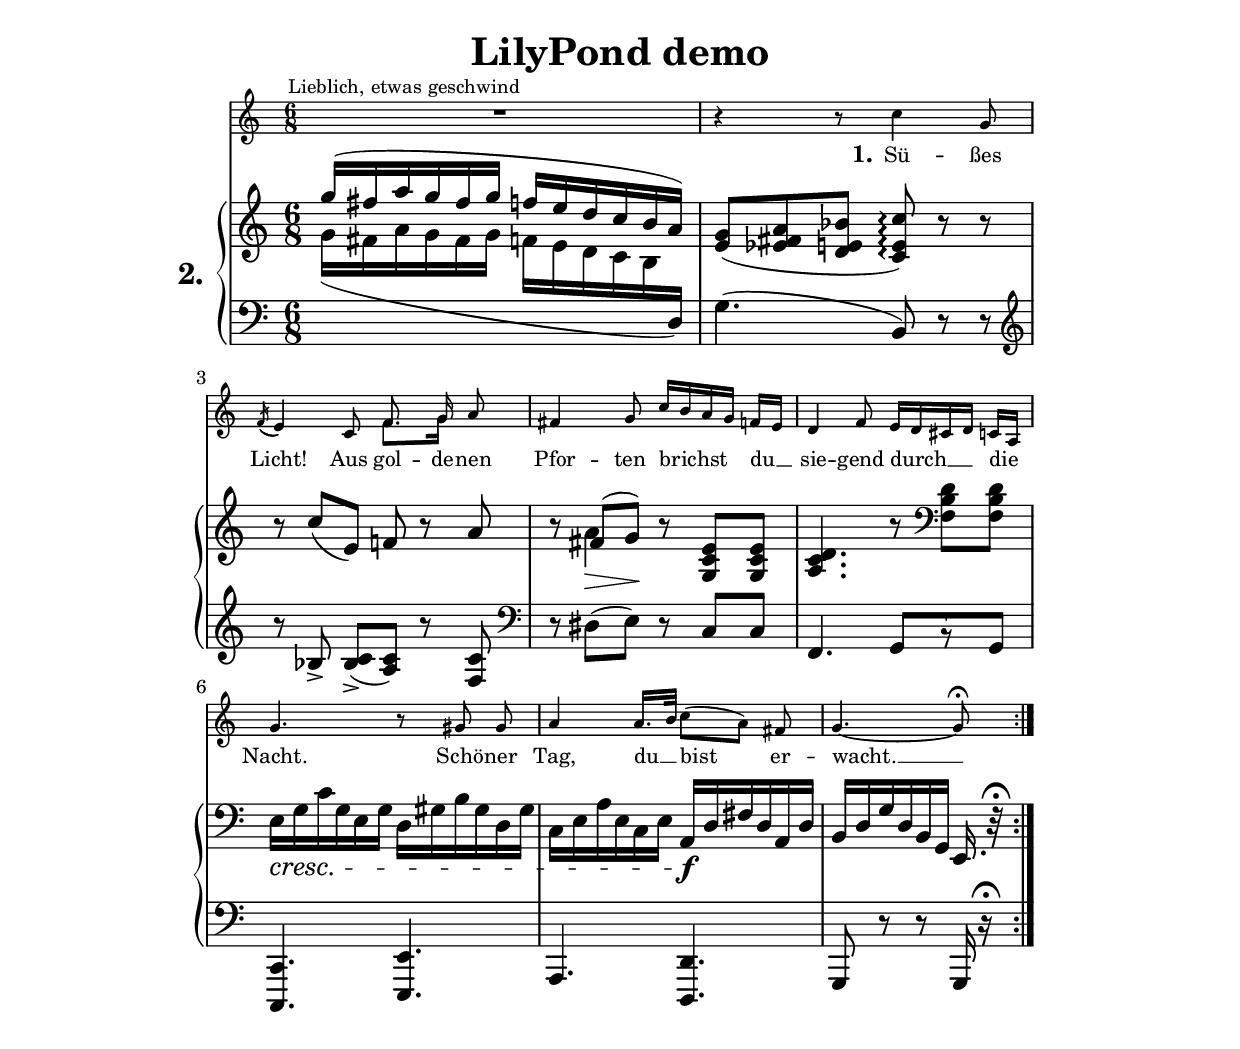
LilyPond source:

\header {
  title = "LilyPond demo"
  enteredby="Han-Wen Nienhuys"
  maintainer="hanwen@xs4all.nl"

  texidoc = "
heavily mutilated Edition Peters Morgenlied by Schubert"

}

\version "2.6.0"

ignoreMelisma =	\set ignoreMelismata = ##t
ignoreMelismaOff = \unset ignoreMelismata 

#(set-global-staff-size 21)

\paper  {
				%#(set-global-staff-size (* 5.8 mm))
  indent = #(* mm 4)
  linewidth = #(* mm 140)
  interscoreline = 2.\mm
  betweensystemspace = 15\mm
  raggedbottom = ##t 
}

modernAccidentals = {
  \set Staff.extraNatural =  ##f
  \set Staff.autoAccidentals =  #'(Staff (same-octave . 1) (any-octave . 0))
  \set Staff.autoCautionaries =  #'()  
}


melody =    \relative c'' \repeat volta 2 \context Voice = "singer" {
  \time 6/8
  \autoBeamOff
  s1*0^\markup {  \bigger { \hspace #-3.0 Lieblich, etwas geschwind } }
  R2.
  r4 r8 c4 g8 |
  \acciaccatura { f16( }  e4) c8
  <<
    \new Voice { \stemUp f8. g16 }
    { \stemDown f8.[ g16] } >> \stemNeutral a8 |
  fis4  g8 c16[ b a g] f[ e] |
  d4 f8
  \transpose a' e' \relative c'' { a16[ g fis! g] f![ d]  } |
  g4. r8 gis gis |
  a4 a16.[ b32] c8[( a]) fis8 |
  g4.~ g8-\fermata
}


firstVerse = \lyricmode {
  \set stanza = "1."
  
  Sü -- ßes Licht! Aus
  \ignoreMelisma
  gol --
  \ignoreMelismaOff

  de -- nen  Pfor -- ten brichst du __ | 
  sie -- gend durch __ die Nacht. Schö -- ner Tag, du __ bist er -- wacht. __ 
}

secondVerse = \lyricmode {
  \set stanza = "2."
  いろはに כיף та та ほへど ちり  ぬるを
  
  Жъл  дю ля זה
  
  いろ はに כיף та та ほへ ちり ぬる
  
  Жъл дю ля __

}

pianoRH =  \relative c''' \repeat volta 2\new Voice {
  #(set-accidental-style 'modern)
  \voiceOne
  g16( fis a g fis g f e d c b
  \oneVoice
  a ) | 
  <g e>8( <es fis a> <d e bes'> <c e c'>\arpeggio) r8 r | 
  r8 c'( e,) f r a |
  \once \override DynamicLineSpanner   #'padding =#3
  r8
  << { fis( g) } \\
     << { a4 } { s8\> s8\! } >>
   >>

  r8 <e c g>8[  <e c g>] |
  <d c a>4. r8 \clef bass  <d b f> <d b f> |
		\setTextCresc
		e,16_" "\<
		g c g e g d gis b gis d gis |
		c, e a e c e a,-\f\! d fis d a d |
		b d g  d b g e16. r32\fermata
	      }

pianoLH =  \relative c'' \repeat volta 2\new Voice {
    #(set-accidental-style 'modern)
    \voiceTwo
    g16( fis a g fis g

    f e d c b

    \change Staff = down
	\oneVoice
    d,) | 
     g4.( b,8) r r
    \clef treble \grace s16 r8 <bes'>8-> <bes c>8->([ <a c>)] r <f c'> |
    \clef bass
    r8 dis( e) r c c |
    f,4.  g8[ r8 g] |
    <c, c,>4. <e e,>4. |
    a,4. <d d,>4. |
    g,8 r r g16 r16\fermata 
    }

\book {
    \score {
	<< \time 6/8
	   \new Staff \with {
	     fontSize = #-3
	     \override StaffSymbol #'staff-space = #(magstep -3)
	   } <<
	       \context Staff #(set-accidental-style 'modern)
	       \melody >>
	   \lyricsto "singer" \new Lyrics \firstVerse
%	   \lyricsto "singer" \new Lyrics \secondVerse
	   \new PianoStaff << 
	       \set PianoStaff.instrument = \markup {
		   \bold
		   \bigger\bigger\bigger\bigger \huge "2." \hspace #1.0 }
	       \context Staff = up <<
		 \pianoRH
		 \pianoLH
		 >>
	       \context Staff = down { \clef bass \skip 1*2 }
	   >> 
       >>

	\layout {
	    \context {
		\Lyrics
		minimumVerticalExtent = #'(-0.85 . 2.2)
		\override LyricText #'font-size = #-1
	    }
	    \context {
		\Score
		\override Beam #'thickness = #0.55
		\override Beam #'auto-knee-gap = #4.0
		\override SpacingSpanner #'spacing-increment = #1.0
		\override Stem #'stemlet-length = #0.5
		\override Slur #'height-limit = #1.5
	    }
	    \context {
		\PianoStaff
		\override VerticalAlignment #'forced-distance = #10
	    }
	}
	\midi {
	    \tempo 4 = 70
	}
    }
}

